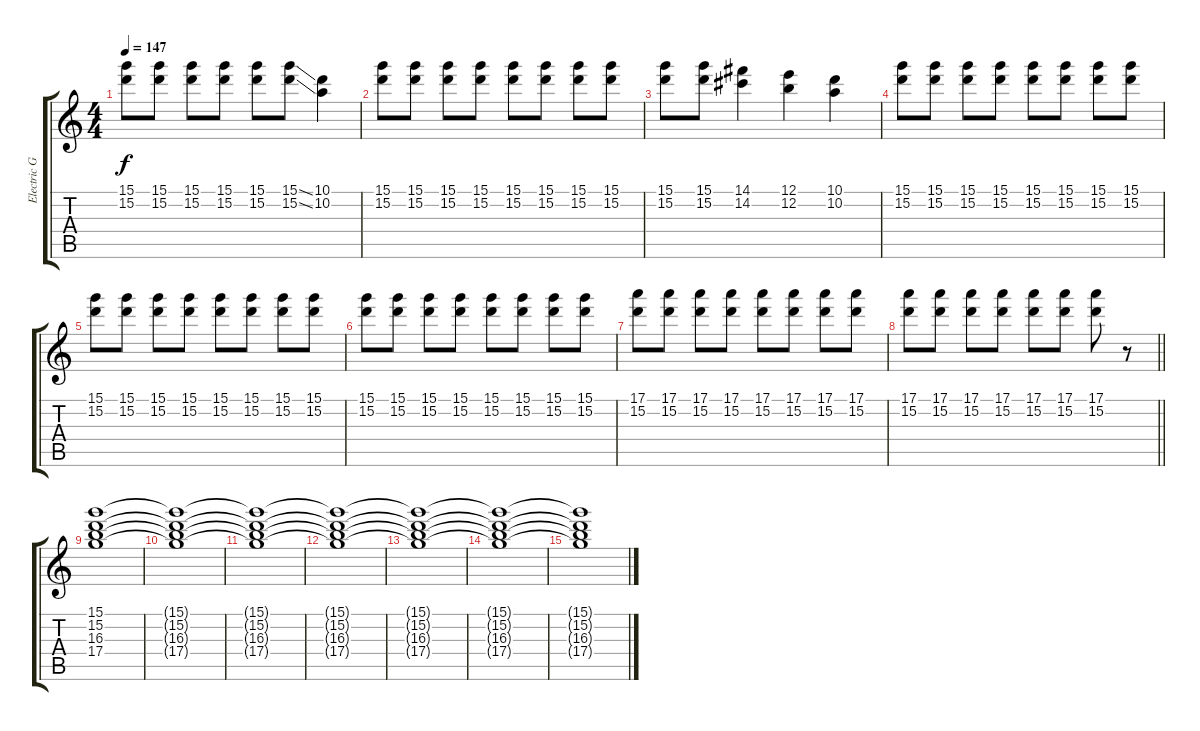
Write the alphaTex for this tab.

\track ("Electric Guitar" "Electric G") {instrument overdrivenguitar}
\staff {score tabs}
\tuning (E4 B3 G3 D3 A2 E2) {hide}
\ts (4 4)
\tempo 147
\clef g2
\ks c
(15.1 15.2).8{dy f} (15.1 15.2).8 (15.1 15.2).8 (15.1 15.2).8 (15.1 15.2).8 (15.1{ss} 15.2{ss}).8 (10.1 10.2).4 |
(15.1 15.2).8 (15.1 15.2).8 (15.1 15.2).8 (15.1 15.2).8 (15.1 15.2).8 (15.1 15.2).8 (15.1 15.2).8 (15.1 15.2).8 |
(15.1 15.2).8 (15.1 15.2).8 (14.1 14.2).4 (12.1 12.2).4 (10.1 10.2).4 |
(15.1 15.2).8 (15.1 15.2).8 (15.1 15.2).8 (15.1 15.2).8 (15.1 15.2).8 (15.1 15.2).8 (15.1 15.2).8 (15.1 15.2).8 |
(15.1 15.2).8 (15.1 15.2).8 (15.1 15.2).8 (15.1 15.2).8 (15.1 15.2).8 (15.1 15.2).8 (15.1 15.2).8 (15.1 15.2).8 |
(15.1 15.2).8 (15.1 15.2).8 (15.1 15.2).8 (15.1 15.2).8 (15.1 15.2).8 (15.1 15.2).8 (15.1 15.2).8 (15.1 15.2).8 |
(17.1 15.2).8 (17.1 15.2).8 (17.1 15.2).8 (17.1 15.2).8 (17.1 15.2).8 (17.1 15.2).8 (17.1 15.2).8 (17.1 15.2).8 |
\barLineRight lightlight
(17.1 15.2).8 (17.1 15.2).8 (17.1 15.2).8 (17.1 15.2).8 (17.1 15.2).8 (17.1 15.2).8 (17.1 15.2).8 r.8 |
(15.1 15.2 16.3 17.4).1 |
(15.1{t} 15.2{t} 16.3{t} 17.4{t}).1 |
(15.1{t} 15.2{t} 16.3{t} 17.4{t}).1 |
(15.1{t} 15.2{t} 16.3{t} 17.4{t}).1 |
(15.1{t} 15.2{t} 16.3{t} 17.4{t}).1 |
(15.1{t} 15.2{t} 16.3{t} 17.4{t}).1 |
(15.1{t} 15.2{t} 16.3{t} 17.4{t}).1
